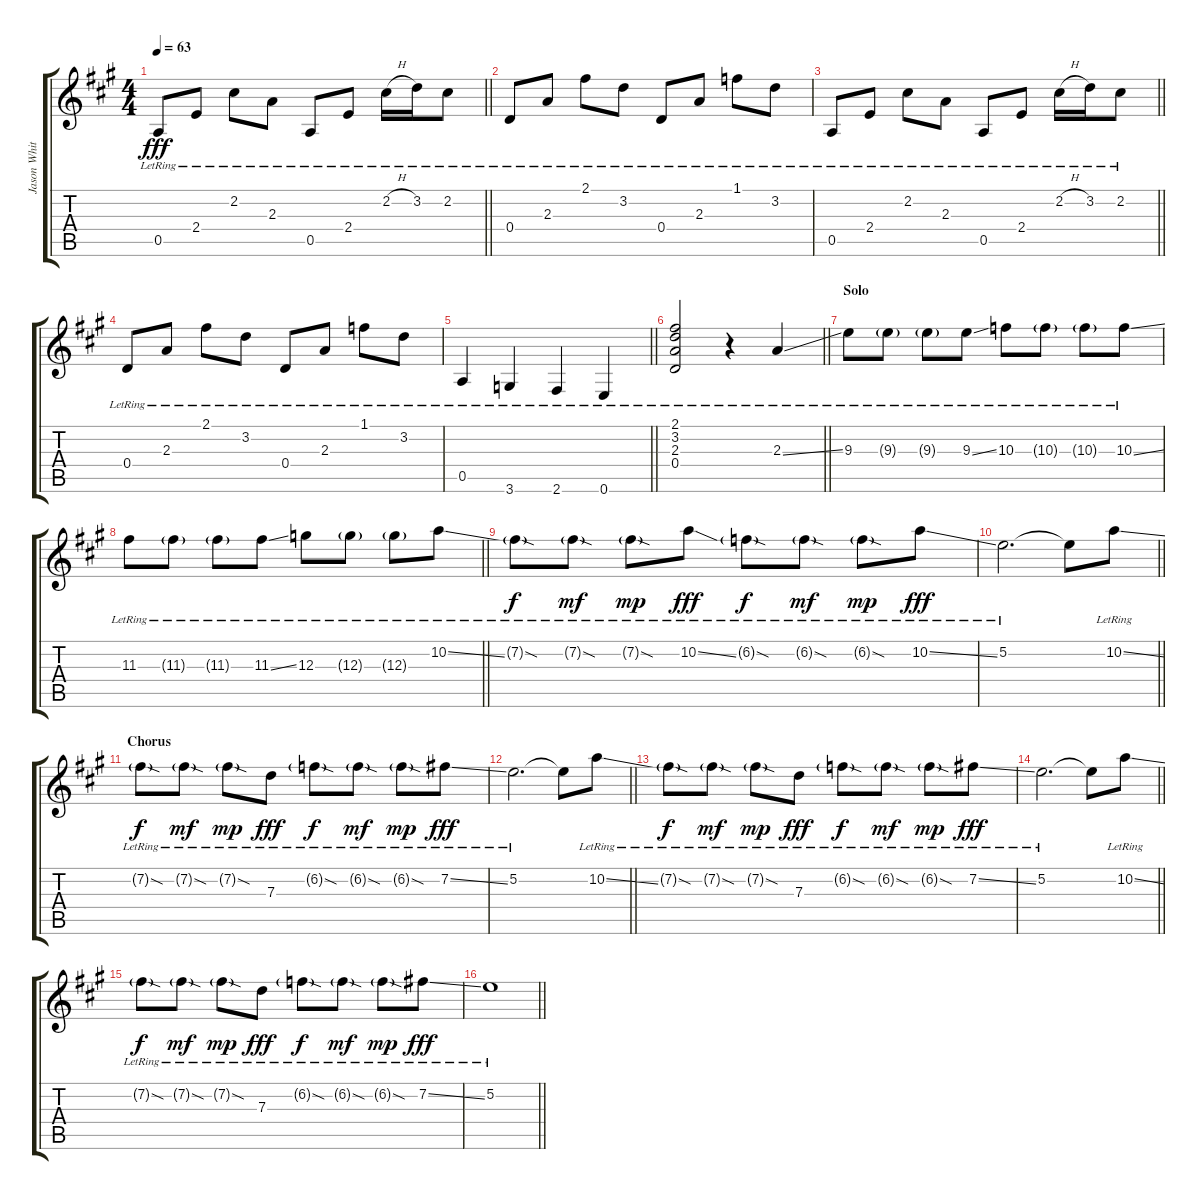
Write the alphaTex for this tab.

\track ("Jason White (Lead Guitar)" "Jason Whit") {instrument electricguitarclean}
\staff {score tabs}
\tuning (E4 B3 G3 D3 A2 E2) {hide}
\ts (4 4)
\tempo 63
\clef g2
\barLineRight lightlight
\ks a
0.5{lr}.8{dy fff} 2.4{lr}.8 2.2{lr}.8 2.3{lr}.8 0.5{lr}.8 2.4{lr}.8 2.2{h lr}.16 3.2{lr}.16 2.2{lr}.8 |
\section ("" "")
0.4{lr}.8 2.3{lr}.8 2.1{lr}.8 3.2{lr}.8 0.4{lr}.8 2.3{lr}.8 1.1{lr}.8 3.2{lr}.8 |
\barLineRight lightlight
0.5{lr}.8 2.4{lr}.8 2.2{lr}.8 2.3{lr}.8 0.5{lr}.8 2.4{lr}.8 2.2{h lr}.16 3.2{lr}.16 2.2{lr}.8 |
0.4{lr}.8 2.3{lr}.8 2.1{lr}.8 3.2{lr}.8 0.4{lr}.8 2.3{lr}.8 1.1{lr}.8 3.2{lr}.8 |
\barLineRight lightlight
0.5{lr}.4 3.6{lr}.4 2.6{lr}.4 0.6{lr}.4 |
\barLineRight lightlight
(2.1{lr} 3.2{lr} 2.3{lr} 0.4{lr}).2 r.4 2.3{ss lr}.4 |
\section ("" "Solo")
9.3{lr}.8 9.3{g lr}.8 9.3{g lr}.8 9.3{ss lr}.8 10.3{lr}.8 10.3{g lr}.8 10.3{g lr}.8 10.3{ss lr}.8 |
\barLineRight lightlight
11.3{lr}.8 11.3{g lr}.8 11.3{g lr}.8 11.3{ss lr}.8 12.3{lr}.8 12.3{g lr}.8 12.3{g lr}.8 10.2{ss lr}.8 |
7.2{sod g lr}.8{dy f} 7.2{sod g lr}.8{dy mf} 7.2{sod g lr}.8{dy mp} 10.2{ss lr}.8{dy fff} 6.2{sod g lr}.8{dy f} 6.2{sod g lr}.8{dy mf} 6.2{sod g lr}.8{dy mp} 10.2{ss lr}.8{dy fff} |
\barLineRight lightlight
5.2{lr}.2{d} 5.2{t}.8 10.2{ss lr}.8 |
\section ("" "Chorus")
7.2{sod g lr}.8{dy f} 7.2{sod g lr}.8{dy mf} 7.2{sod g lr}.8{dy mp} 7.3{lr}.8{dy fff} 6.2{sod g lr}.8{dy f} 6.2{sod g lr}.8{dy mf} 6.2{sod g lr}.8{dy mp} 7.2{ss lr}.8{dy fff} |
\barLineRight lightlight
5.2{lr}.2{d} 5.2{t}.8 10.2{ss lr}.8 |
7.2{sod g lr}.8{dy f} 7.2{sod g lr}.8{dy mf} 7.2{sod g lr}.8{dy mp} 7.3{lr}.8{dy fff} 6.2{sod g lr}.8{dy f} 6.2{sod g lr}.8{dy mf} 6.2{sod g lr}.8{dy mp} 7.2{ss lr}.8{dy fff} |
\barLineRight lightlight
5.2{lr}.2{d} 5.2{t}.8 10.2{ss lr}.8 |
7.2{sod g lr}.8{dy f} 7.2{sod g lr}.8{dy mf} 7.2{sod g lr}.8{dy mp} 7.3{lr}.8{dy fff} 6.2{sod g lr}.8{dy f} 6.2{sod g lr}.8{dy mf} 6.2{sod g lr}.8{dy mp} 7.2{ss lr}.8{dy fff} |
\barLineRight lightlight
5.2{lr}.1
